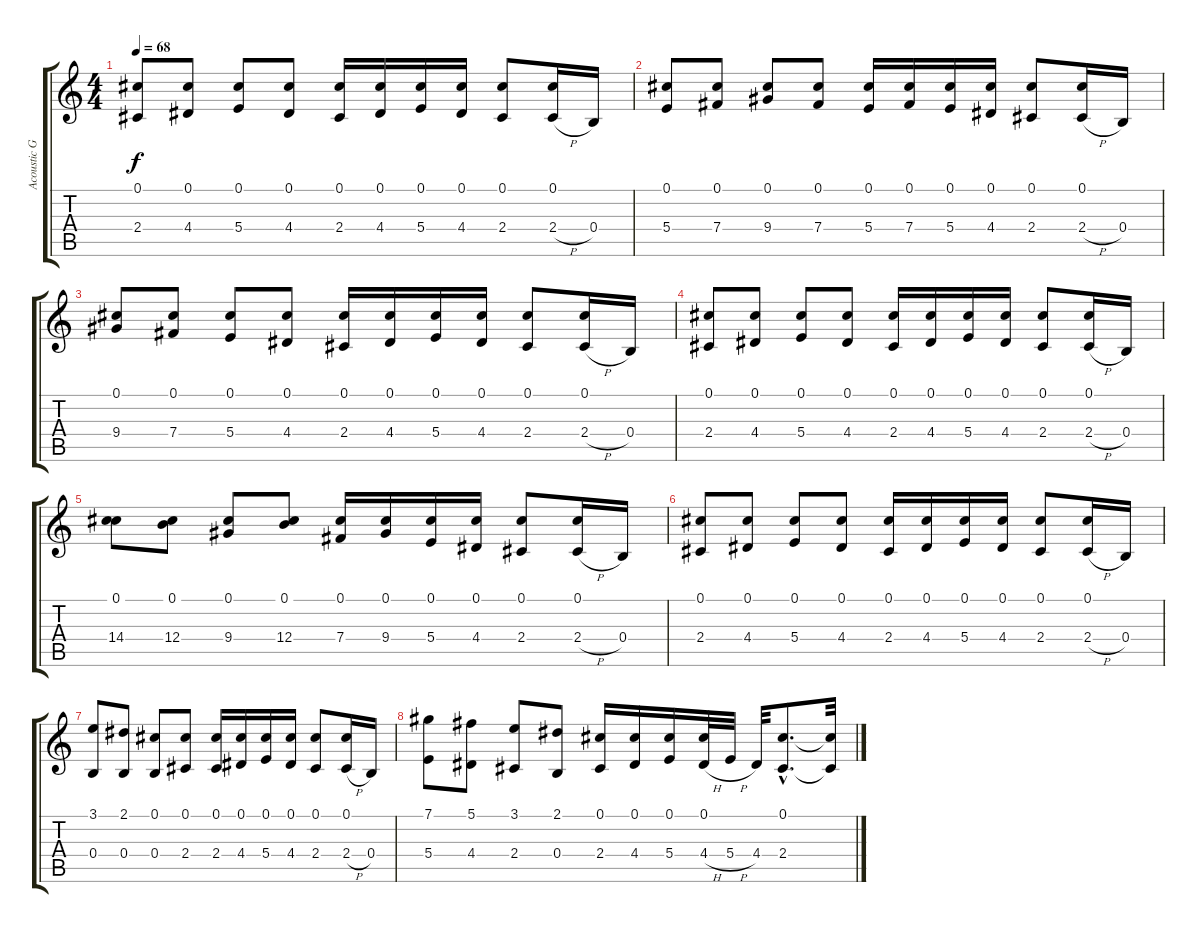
\track ("Acoustic Guitar in C#" "Acoustic G") {instrument acousticguitarnylon}
\staff {score tabs}
\tuning (Db4 Ab3 E3 B2 Gb2 Db2) {hide}
\ts (4 4)
\tempo 68
\clef g2
\ks c
(0.1 2.4).8{dy f instrument acousticguitarnylon} (0.1 4.4).8 (0.1 5.4).8 (0.1 4.4).8 (0.1 2.4).16 (0.1 4.4).16 (0.1 5.4).16 (0.1 4.4).16 (0.1 2.4).8 (0.1 2.4{h}).16 0.4.16 |
(0.1 5.4).8 (0.1 7.4).8 (0.1 9.4).8 (0.1 7.4).8 (0.1 5.4).16 (0.1 7.4).16 (0.1 5.4).16 (0.1 4.4).16 (0.1 2.4).8 (0.1 2.4{h}).16 0.4.16 |
(0.1 9.4).8 (0.1 7.4).8 (0.1 5.4).8 (0.1 4.4).8 (0.1 2.4).16 (0.1 4.4).16 (0.1 5.4).16 (0.1 4.4).16 (0.1 2.4).8 (0.1 2.4{h}).16 0.4.16 |
(0.1 2.4).8 (0.1 4.4).8 (0.1 5.4).8 (0.1 4.4).8 (0.1 2.4).16 (0.1 4.4).16 (0.1 5.4).16 (0.1 4.4).16 (0.1 2.4).8 (0.1 2.4{h}).16 0.4.16 |
(0.1 14.4).8 (0.1 12.4).8 (0.1 9.4).8 (0.1 12.4).8 (0.1 7.4).16 (0.1 9.4).16 (0.1 5.4).16 (0.1 4.4).16 (0.1 2.4).8 (0.1 2.4{h}).16 0.4.16 |
(0.1 2.4).8 (0.1 4.4).8 (0.1 5.4).8 (0.1 4.4).8 (0.1 2.4).16 (0.1 4.4).16 (0.1 5.4).16 (0.1 4.4).16 (0.1 2.4).8 (0.1 2.4{h}).16 0.4.16 |
(3.1 0.4).8 (2.1 0.4).8 (0.1 0.4).8 (0.1 2.4).8 (0.1 2.4).16 (0.1 4.4).16 (0.1 5.4).16 (0.1 4.4).16 (0.1 2.4).8 (0.1 2.4{h}).16 0.4.16 |
(7.1 5.4).8 (5.1 4.4).8 (3.1 2.4).8 (2.1 0.4).8 (0.1 2.4).16 (0.1 4.4).16 (0.1 5.4).16 (0.1 4.4{h}).32 5.4{h}.32 4.4.32 (0.1{hac} 2.4{hac}).8{d} (0.1{t} 2.4{t}).32
